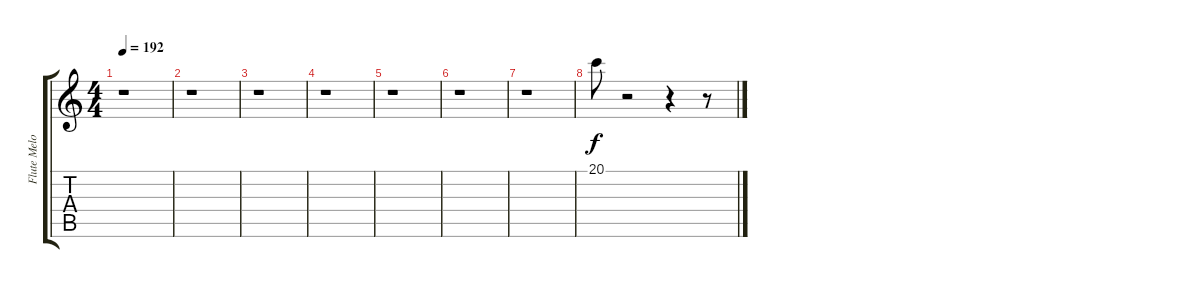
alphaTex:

\track ("Flute Melody" "Flute Melo") {instrument panflute}
\staff {score tabs}
\tuning (E4 B3 G3 D3 A2 E2) {hide}
\ts (4 4)
\tempo 192
\clef g2
\ks c
r.1{dy f} |
r.1 |
r.1 |
r.1 |
r.1 |
r.1 |
r.1 |
20.1.8 r.2 r.4 r.8
